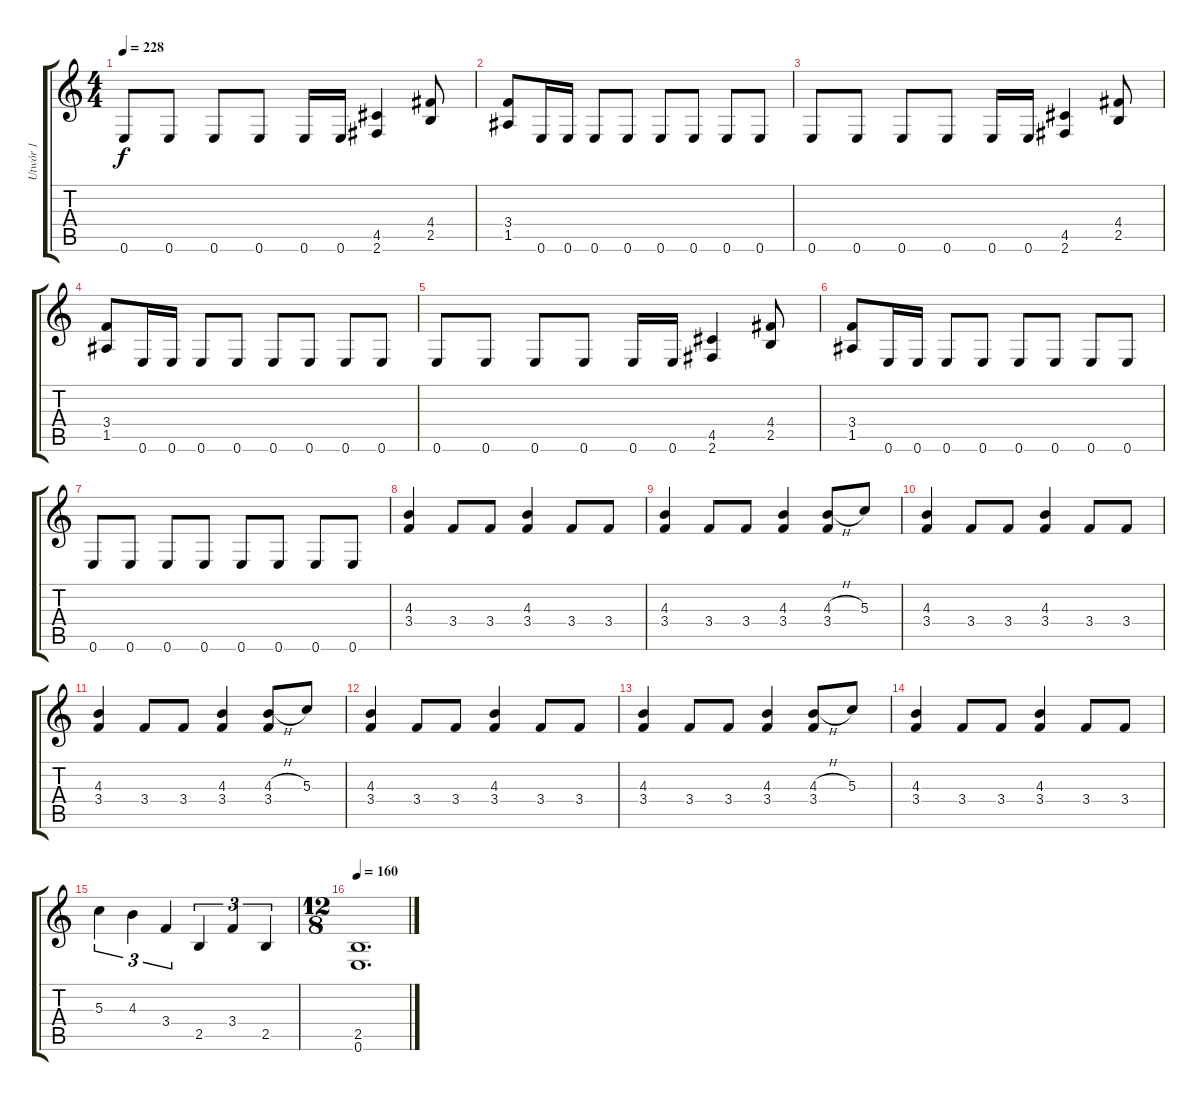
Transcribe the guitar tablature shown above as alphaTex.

\track ("Utwór 1" "Utwór 1") {instrument distortionguitar}
\staff {score tabs}
\tuning (E4 B3 G3 D3 A2 E2) {hide}
\ts (4 4)
\tempo 228
\clef g2
\ks c
0.6.8{dy f} 0.6.8 0.6.8 0.6.8 0.6.16 0.6.16 (4.5 2.6).4 (4.4 2.5).8 |
(3.4 1.5).8 0.6.16 0.6.16 0.6.8 0.6.8 0.6.8 0.6.8 0.6.8 0.6.8 |
0.6.8 0.6.8 0.6.8 0.6.8 0.6.16 0.6.16 (4.5 2.6).4 (4.4 2.5).8 |
(3.4 1.5).8 0.6.16 0.6.16 0.6.8 0.6.8 0.6.8 0.6.8 0.6.8 0.6.8 |
0.6.8 0.6.8 0.6.8 0.6.8 0.6.16 0.6.16 (4.5 2.6).4 (4.4 2.5).8 |
(3.4 1.5).8 0.6.16 0.6.16 0.6.8 0.6.8 0.6.8 0.6.8 0.6.8 0.6.8 |
0.6.8 0.6.8 0.6.8 0.6.8 0.6.8 0.6.8 0.6.8 0.6.8 |
(4.3 3.4).4 3.4.8 3.4.8 (4.3 3.4).4 3.4.8 3.4.8 |
(4.3 3.4).4 3.4.8 3.4.8 (4.3 3.4).4 (4.3{h} 3.4).8 5.3.8 |
(4.3 3.4).4 3.4.8 3.4.8 (4.3 3.4).4 3.4.8 3.4.8 |
(4.3 3.4).4 3.4.8 3.4.8 (4.3 3.4).4 (4.3{h} 3.4).8 5.3.8 |
(4.3 3.4).4 3.4.8 3.4.8 (4.3 3.4).4 3.4.8 3.4.8 |
(4.3 3.4).4 3.4.8 3.4.8 (4.3 3.4).4 (4.3{h} 3.4).8 5.3.8 |
(4.3 3.4).4 3.4.8 3.4.8 (4.3 3.4).4 3.4.8 3.4.8 |
5.3.4{tu (3 2)} 4.3.4{tu (3 2)} 3.4.4{tu (3 2)} 2.5.4{tu (3 2)} 3.4.4{tu (3 2)} 2.5.4{tu (3 2)} |
\ts (12 8)
\tempo 160
(2.5 0.6).1{d}
